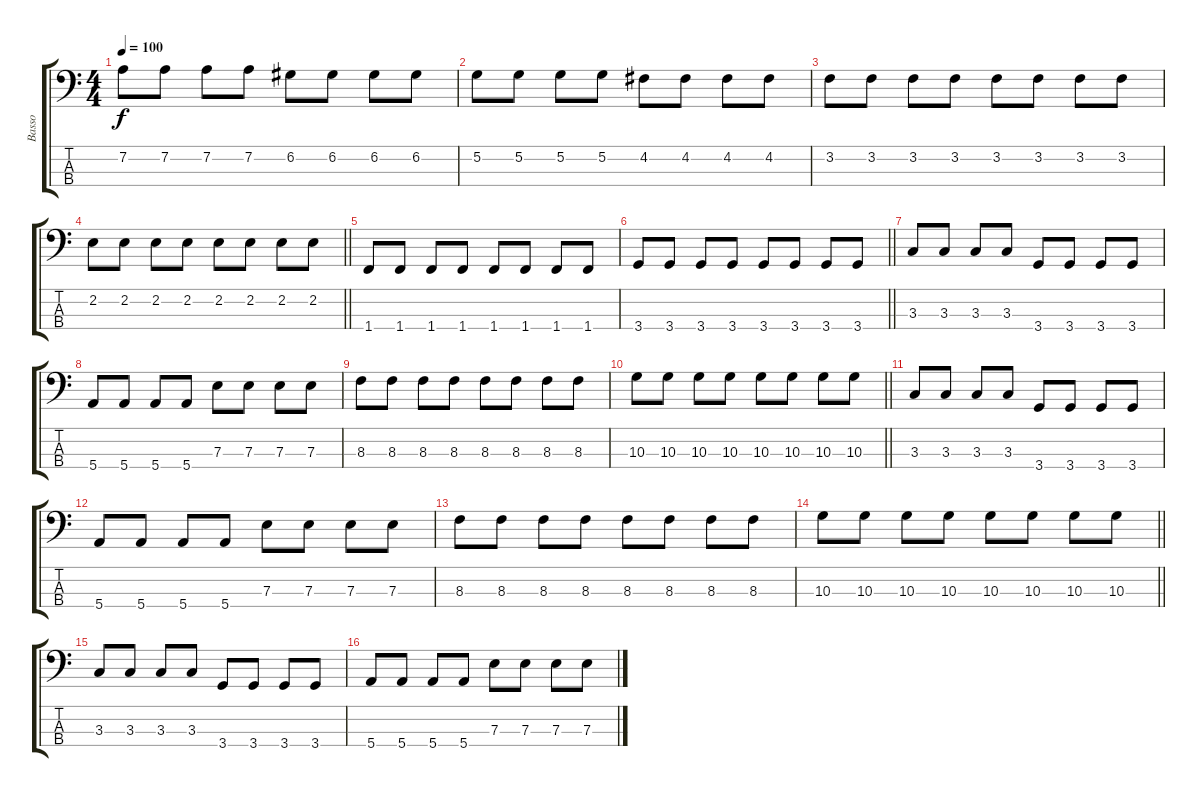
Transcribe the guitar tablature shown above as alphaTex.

\track ("Basso" "Basso") {instrument electricbassfinger}
\staff {score tabs}
\tuning (G2 D2 A1 E1) {hide}
\ts (4 4)
\tempo 100
\clef f4
\ks c
7.2.8{dy f} 7.2.8 7.2.8 7.2.8 6.2.8 6.2.8 6.2.8 6.2.8 |
5.2.8 5.2.8 5.2.8 5.2.8 4.2.8 4.2.8 4.2.8 4.2.8 |
3.2.8 3.2.8 3.2.8 3.2.8 3.2.8 3.2.8 3.2.8 3.2.8 |
\barLineRight lightlight
2.2.8 2.2.8 2.2.8 2.2.8 2.2.8 2.2.8 2.2.8 2.2.8 |
1.4.8 1.4.8 1.4.8 1.4.8 1.4.8 1.4.8 1.4.8 1.4.8 |
\barLineRight lightlight
3.4.8 3.4.8 3.4.8 3.4.8 3.4.8 3.4.8 3.4.8 3.4.8 |
3.3.8 3.3.8 3.3.8 3.3.8 3.4.8 3.4.8 3.4.8 3.4.8 |
5.4.8 5.4.8 5.4.8 5.4.8 7.3.8 7.3.8 7.3.8 7.3.8 |
8.3.8 8.3.8 8.3.8 8.3.8 8.3.8 8.3.8 8.3.8 8.3.8 |
\barLineRight lightlight
10.3.8 10.3.8 10.3.8 10.3.8 10.3.8 10.3.8 10.3.8 10.3.8 |
3.3.8 3.3.8 3.3.8 3.3.8 3.4.8 3.4.8 3.4.8 3.4.8 |
5.4.8 5.4.8 5.4.8 5.4.8 7.3.8 7.3.8 7.3.8 7.3.8 |
8.3.8 8.3.8 8.3.8 8.3.8 8.3.8 8.3.8 8.3.8 8.3.8 |
\barLineRight lightlight
10.3.8 10.3.8 10.3.8 10.3.8 10.3.8 10.3.8 10.3.8 10.3.8 |
3.3.8 3.3.8 3.3.8 3.3.8 3.4.8 3.4.8 3.4.8 3.4.8 |
5.4.8 5.4.8 5.4.8 5.4.8 7.3.8 7.3.8 7.3.8 7.3.8
